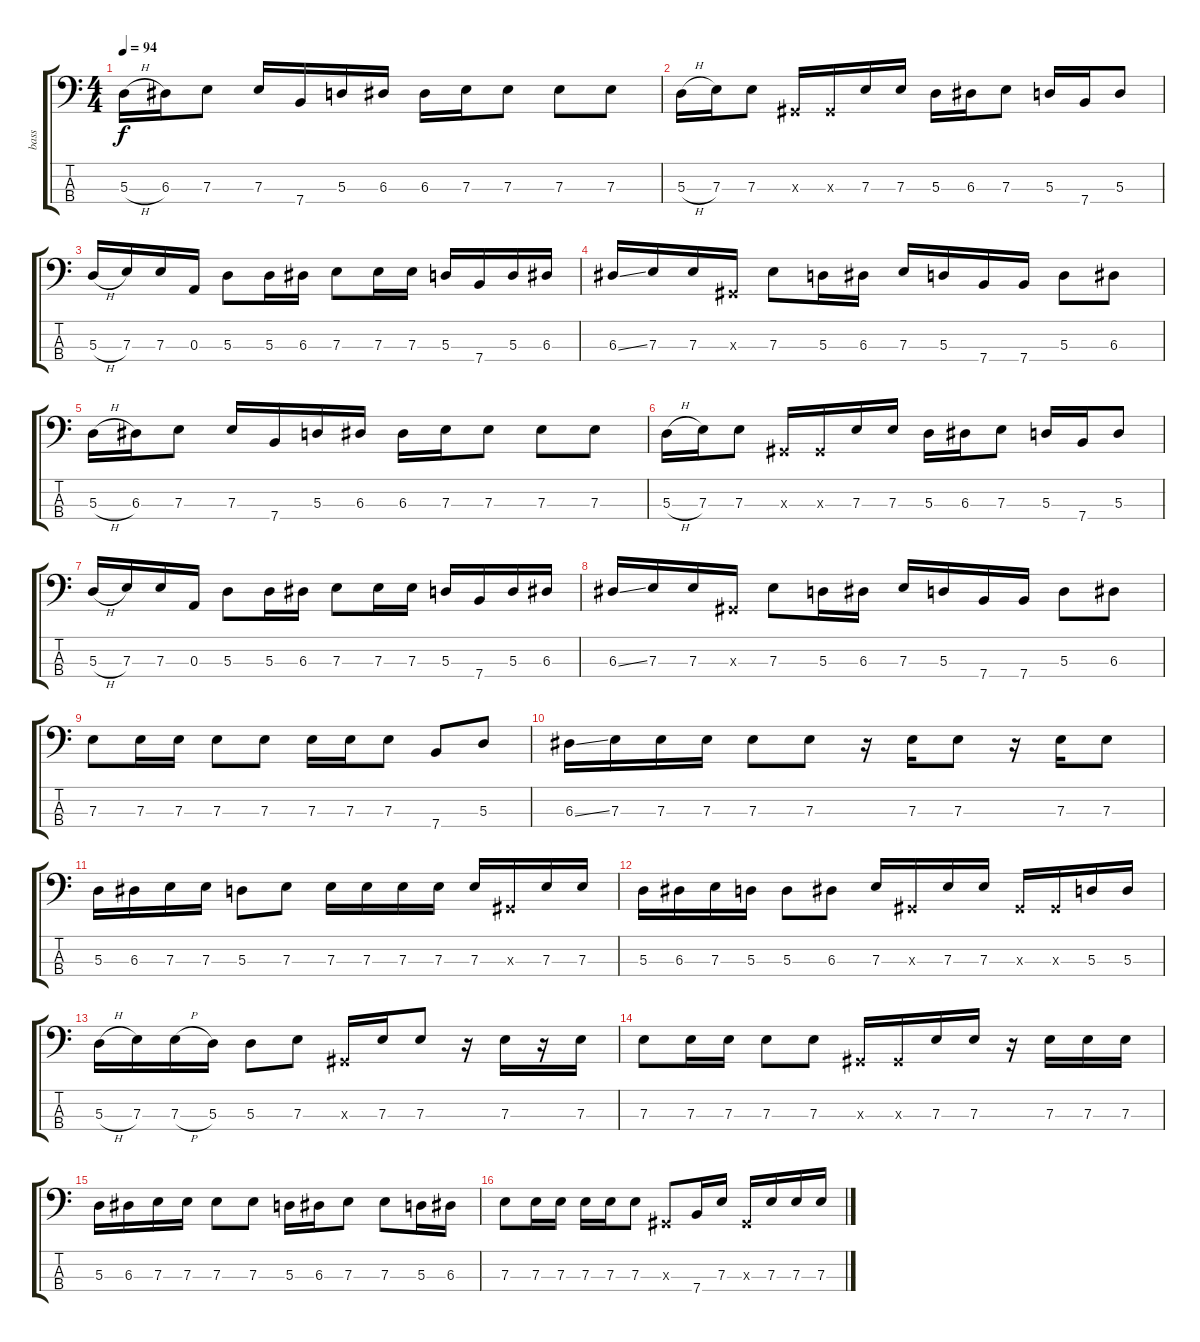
\track ("bass" "bass") {instrument electricbassfinger}
\staff {score tabs}
\tuning (G2 D2 A1 E1) {hide}
\ts (4 4)
\tempo 94
\clef f4
\ks c
5.3{h}.16{dy f} 6.3.16 7.3.8 7.3.16 7.4.16 5.3.16 6.3.16 6.3.16 7.3.16 7.3.8 7.3.8 7.3.8 |
5.3{h}.16 7.3.16 7.3.8 -1.3{x}.16 -1.3{x}.16 7.3.16 7.3.16 5.3.16 6.3.16 7.3.8 5.3.16 7.4.16 5.3.8 |
5.3{h}.16 7.3.16 7.3.16 0.3.16 5.3.8 5.3.16 6.3.16 7.3.8 7.3.16 7.3.16 5.3.16 7.4.16 5.3.16 6.3.16 |
6.3{ss}.16 7.3.16 7.3.16 -1.3{x}.16 7.3.8 5.3.16 6.3.16 7.3.16 5.3.16 7.4.16 7.4.16 5.3.8 6.3.8 |
5.3{h}.16 6.3.16 7.3.8 7.3.16 7.4.16 5.3.16 6.3.16 6.3.16 7.3.16 7.3.8 7.3.8 7.3.8 |
5.3{h}.16 7.3.16 7.3.8 -1.3{x}.16 -1.3{x}.16 7.3.16 7.3.16 5.3.16 6.3.16 7.3.8 5.3.16 7.4.16 5.3.8 |
5.3{h}.16 7.3.16 7.3.16 0.3.16 5.3.8 5.3.16 6.3.16 7.3.8 7.3.16 7.3.16 5.3.16 7.4.16 5.3.16 6.3.16 |
6.3{ss}.16 7.3.16 7.3.16 -1.3{x}.16 7.3.8 5.3.16 6.3.16 7.3.16 5.3.16 7.4.16 7.4.16 5.3.8 6.3.8 |
7.3.8 7.3.16 7.3.16 7.3.8 7.3.8 7.3.16 7.3.16 7.3.8 7.4.8 5.3.8 |
6.3{ss}.16 7.3.16 7.3.16 7.3.16 7.3.8 7.3.8 r.16 7.3.16 7.3.8 r.16 7.3.16 7.3.8 |
5.3.16 6.3.16 7.3.16 7.3.16 5.3.8 7.3.8 7.3.16 7.3.16 7.3.16 7.3.16 7.3.16 -1.3{x}.16 7.3.16 7.3.16 |
5.3.16 6.3.16 7.3.16 5.3.16 5.3.8 6.3.8 7.3.16 -1.3{x}.16 7.3.16 7.3.16 -1.3{x}.16 -1.3{x}.16 5.3.16 5.3.16 |
5.3{h}.16 7.3.16 7.3{h}.16 5.3.16 5.3.8 7.3.8 -1.3{x}.16 7.3.16 7.3.8 r.16 7.3.16 r.16 7.3.16 |
7.3.8 7.3.16 7.3.16 7.3.8 7.3.8 -1.3{x}.16 -1.3{x}.16 7.3.16 7.3.16 r.16 7.3.16 7.3.16 7.3.16 |
5.3.16 6.3.16 7.3.16 7.3.16 7.3.8 7.3.8 5.3.16 6.3.16 7.3.8 7.3.8 5.3.16 6.3.16 |
7.3.8 7.3.16 7.3.16 7.3.16 7.3.16 7.3.8 -1.3{x}.8 7.4.16 7.3.16 -1.3{x}.16 7.3.16 7.3.16 7.3.16
